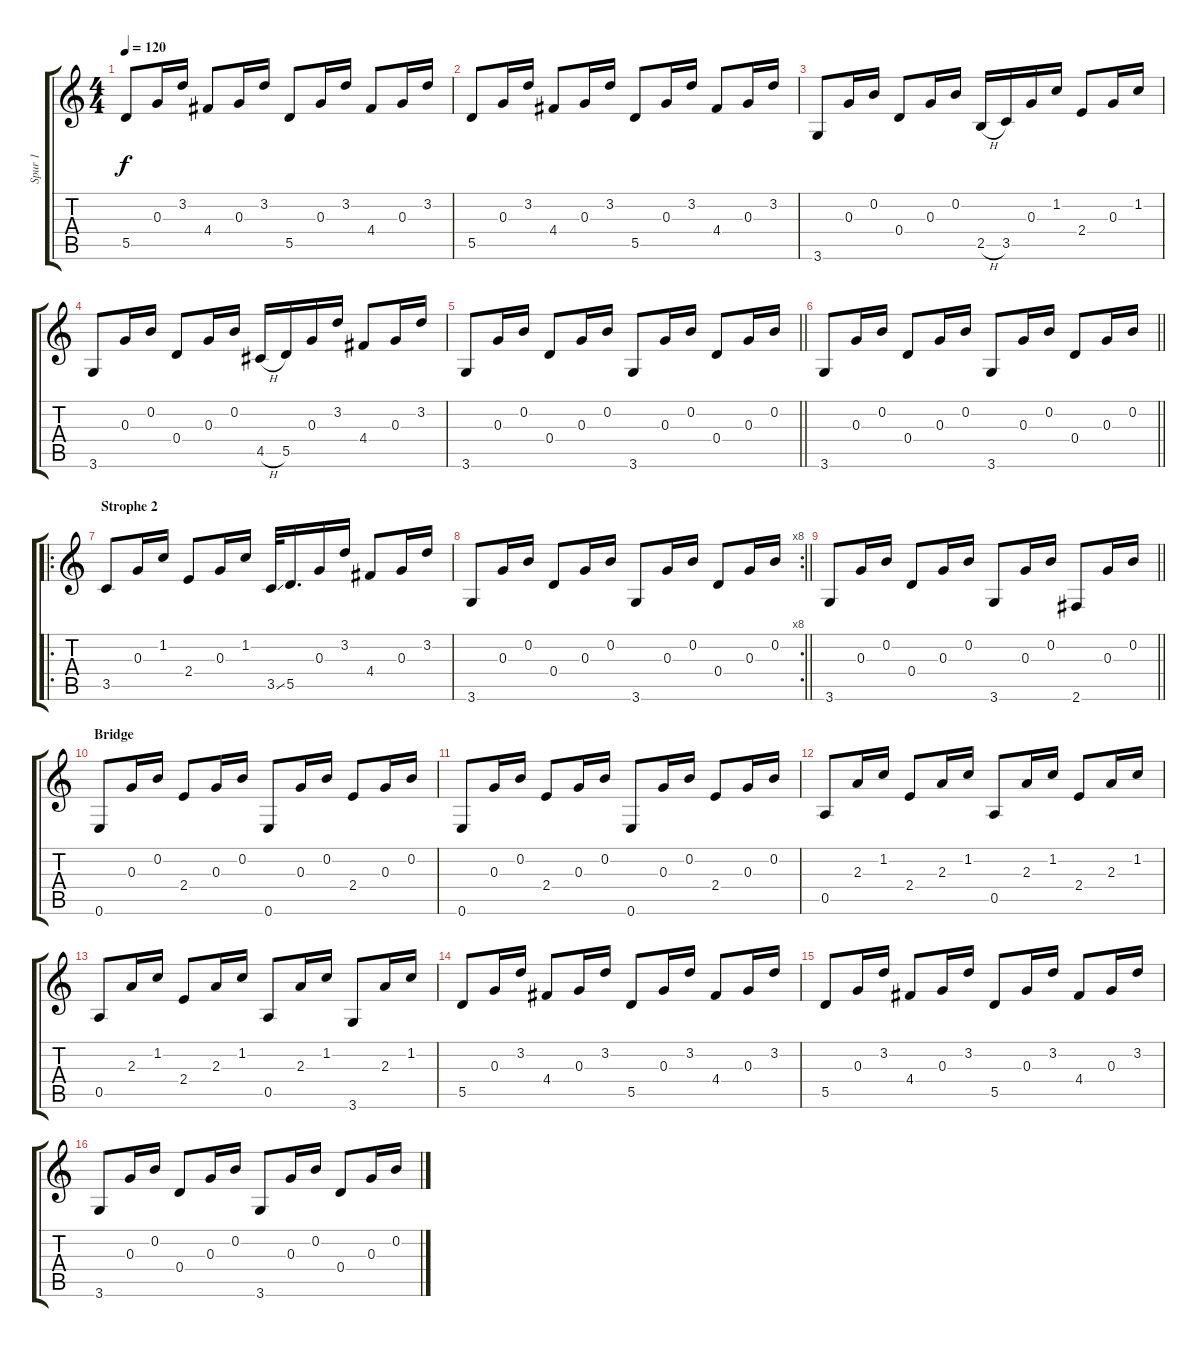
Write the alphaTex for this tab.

\track ("Spur 1" "Spur 1") {instrument acousticguitarsteel}
\staff {score tabs}
\tuning (E4 B3 G3 D3 A2 E2) {hide}
\ts (4 4)
\tempo 120
\clef g2
\ks c
5.5.8{dy f} 0.3.16 3.2.16 4.4.8 0.3.16 3.2.16 5.5.8 0.3.16 3.2.16 4.4.8 0.3.16 3.2.16 |
5.5.8 0.3.16 3.2.16 4.4.8 0.3.16 3.2.16 5.5.8 0.3.16 3.2.16 4.4.8 0.3.16 3.2.16 |
3.6.8 0.3.16 0.2.16 0.4.8 0.3.16 0.2.16 2.5{h}.16 3.5.16 0.3.16 1.2.16 2.4.8 0.3.16 1.2.16 |
3.6.8 0.3.16 0.2.16 0.4.8 0.3.16 0.2.16 4.5{h}.16 5.5.16 0.3.16 3.2.16 4.4.8 0.3.16 3.2.16 |
\barLineRight lightlight
3.6.8 0.3.16 0.2.16 0.4.8 0.3.16 0.2.16 3.6.8 0.3.16 0.2.16 0.4.8 0.3.16 0.2.16 |
\barLineRight lightlight
3.6.8 0.3.16 0.2.16 0.4.8 0.3.16 0.2.16 3.6.8 0.3.16 0.2.16 0.4.8 0.3.16 0.2.16 |
\ro
\section ("" "Strophe 2")
3.5.8 0.3.16 1.2.16 2.4.8 0.3.16 1.2.16 3.5{ss}.32 5.5.16{d} 0.3.16 3.2.16 4.4.8 0.3.16 3.2.16 |
\rc 8
\barLineRight lightlight
3.6.8 0.3.16 0.2.16 0.4.8 0.3.16 0.2.16 3.6.8 0.3.16 0.2.16 0.4.8 0.3.16 0.2.16 |
\barLineRight lightlight
3.6.8 0.3.16 0.2.16 0.4.8 0.3.16 0.2.16 3.6.8 0.3.16 0.2.16 2.6.8 0.3.16 0.2.16 |
\section ("" "Bridge")
0.6.8 0.3.16 0.2.16 2.4.8 0.3.16 0.2.16 0.6.8 0.3.16 0.2.16 2.4.8 0.3.16 0.2.16 |
0.6.8 0.3.16 0.2.16 2.4.8 0.3.16 0.2.16 0.6.8 0.3.16 0.2.16 2.4.8 0.3.16 0.2.16 |
0.5.8 2.3.16 1.2.16 2.4.8 2.3.16 1.2.16 0.5.8 2.3.16 1.2.16 2.4.8 2.3.16 1.2.16 |
0.5.8 2.3.16 1.2.16 2.4.8 2.3.16 1.2.16 0.5.8 2.3.16 1.2.16 3.6.8 2.3.16 1.2.16 |
5.5.8 0.3.16 3.2.16 4.4.8 0.3.16 3.2.16 5.5.8 0.3.16 3.2.16 4.4.8 0.3.16 3.2.16 |
5.5.8 0.3.16 3.2.16 4.4.8 0.3.16 3.2.16 5.5.8 0.3.16 3.2.16 4.4.8 0.3.16 3.2.16 |
3.6.8 0.3.16 0.2.16 0.4.8 0.3.16 0.2.16 3.6.8 0.3.16 0.2.16 0.4.8 0.3.16 0.2.16
